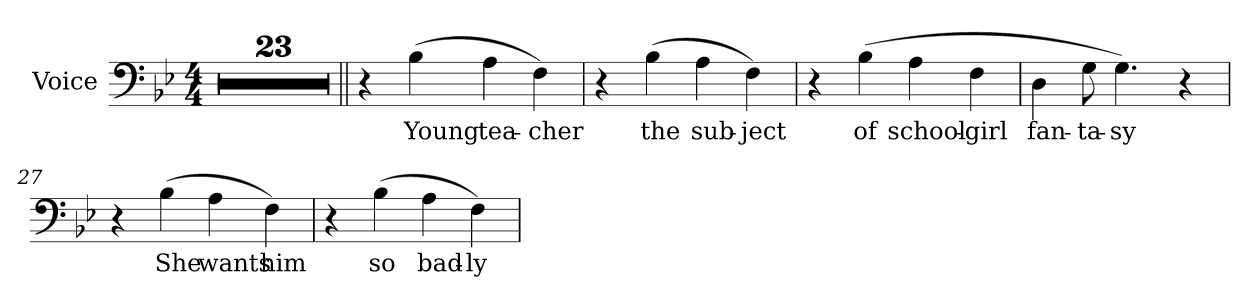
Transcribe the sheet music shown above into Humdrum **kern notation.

**kern	**text
*part1	*part1
*staff1	*staff1
*I"Voice	*
*I'Voice	*
!!LO:PB:g=z
*clefF4	*
*k[b-e-]	*
*g:	*
*M4/4	*
=	=
1r;<	.
=1	=1
1r	.
=2	=2
1r	.
=3	=3
1r	.
=4	=4
1r	.
=5	=5
1r	.
=6	=6
1r	.
=7	=7
1r	.
=8	=8
1r	.
=9	=9
1r	.
!!LO:LB:g=z
=10	=10
1r	.
=11	=11
1r	.
=12	=12
1r	.
=13	=13
1r	.
=14	=14
1r	.
=15	=15
1r	.
=16	=16
1r	.
=17	=17
1r	.
=18	=18
1r	.
!!LO:LB:g=z
=19	=19
1r	.
=20	=20
1r	.
=21	=21
1r	.
=22	=22
1r	.
=23||	=23||
4r	.
!	!LO:LY:b:color=#000000
(4B-i\	Young
!	!LO:LY:b:color=#000000
4Ai\	tea-
!	!LO:LY:b:color=#000000
4Fi\)	-cher
=24	=24
4r	.
!	!LO:LY:b:color=#000000
(4B-i\	the
!	!LO:LY:b:color=#000000
4Ai\	sub-
!	!LO:LY:b:color=#000000
4Fi\)	-ject
=25	=25
4r	.
!	!LO:LY:b:color=#000000
(4B-i\	of
!	!LO:LY:b:color=#000000
4Ai\	school-
!	!LO:LY:b:color=#000000
4Fi\	-girl
!!LO:LB:g=z
=26	=26
!	!LO:LY:b:color=#000000
4Di\	fan-
!	!LO:LY:b:color=#000000
8Gi\	-ta-
!	!LO:LY:b:color=#000000
4.Gi\)	-sy
4r	.
=27	=27
4r	.
!	!LO:LY:b:color=#000000
(4B-i\	She
!	!LO:LY:b:color=#000000
4Ai\	wants
!	!LO:LY:b:color=#000000
4Fi\)	him
=28	=28
4r	.
!	!LO:LY:b:color=#000000
(4B-i\	so
!	!LO:LY:b:color=#000000
4Ai\	bad-
!	!LO:LY:b:color=#000000
4Fi\)	-ly
=	=
*-	*-
